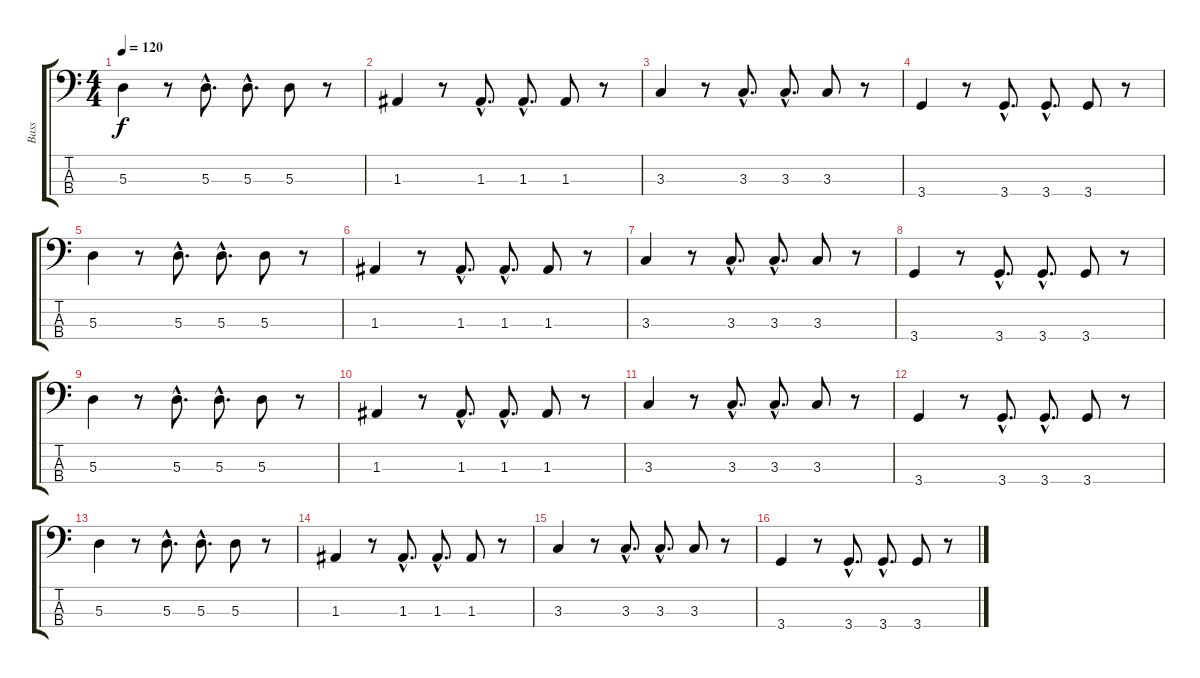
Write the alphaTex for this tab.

\track ("Bass" "Bass") {instrument electricbassfinger}
\staff {score tabs}
\tuning (G2 D2 A1 E1) {hide}
\ts (4 4)
\tempo 120
\clef f4
\ks c
5.3.4{dy f} r.8 5.3{hac}.8{d} 5.3{hac}.8{d} 5.3.8 r.8 |
1.3.4 r.8 1.3{hac}.8{d} 1.3{hac}.8{d} 1.3.8 r.8 |
3.3.4 r.8 3.3{hac}.8{d} 3.3{hac}.8{d} 3.3.8 r.8 |
3.4.4 r.8 3.4{hac}.8{d} 3.4{hac}.8{d} 3.4.8 r.8 |
5.3.4 r.8 5.3{hac}.8{d} 5.3{hac}.8{d} 5.3.8 r.8 |
1.3.4 r.8 1.3{hac}.8{d} 1.3{hac}.8{d} 1.3.8 r.8 |
3.3.4 r.8 3.3{hac}.8{d} 3.3{hac}.8{d} 3.3.8 r.8 |
3.4.4 r.8 3.4{hac}.8{d} 3.4{hac}.8{d} 3.4.8 r.8 |
5.3.4 r.8 5.3{hac}.8{d} 5.3{hac}.8{d} 5.3.8 r.8 |
1.3.4 r.8 1.3{hac}.8{d} 1.3{hac}.8{d} 1.3.8 r.8 |
3.3.4 r.8 3.3{hac}.8{d} 3.3{hac}.8{d} 3.3.8 r.8 |
3.4.4 r.8 3.4{hac}.8{d} 3.4{hac}.8{d} 3.4.8 r.8 |
5.3.4 r.8 5.3{hac}.8{d} 5.3{hac}.8{d} 5.3.8 r.8 |
1.3.4 r.8 1.3{hac}.8{d} 1.3{hac}.8{d} 1.3.8 r.8 |
3.3.4 r.8 3.3{hac}.8{d} 3.3{hac}.8{d} 3.3.8 r.8 |
3.4.4 r.8 3.4{hac}.8{d} 3.4{hac}.8{d} 3.4.8 r.8
